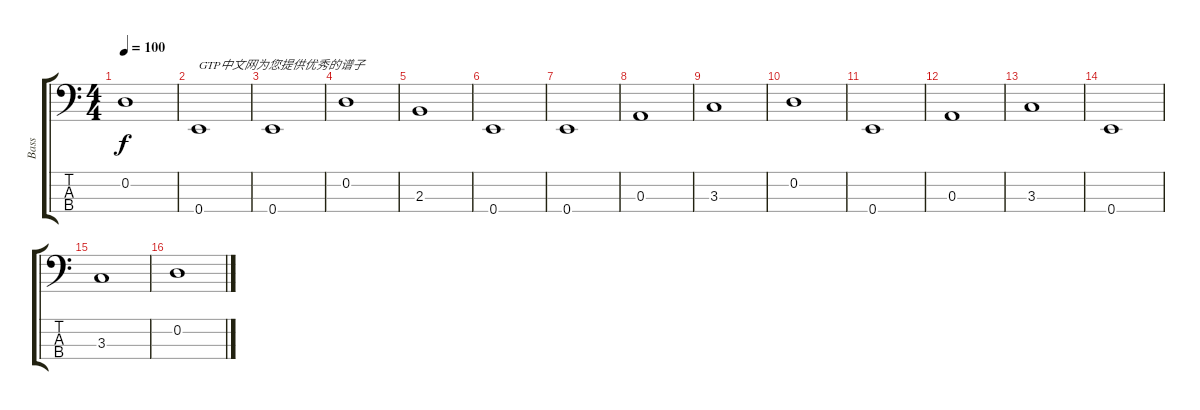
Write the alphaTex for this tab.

\track ("Bass" "Bass") {instrument acousticbass}
\staff {score tabs}
\tuning (G2 D2 A1 E1) {hide}
\ts (4 4)
\tempo 100
\clef f4
\ks c
0.2.1{dy f} |
0.4.1{txt "GTP中文网为您提供优秀的谱子"} |
0.4.1 |
0.2.1 |
2.3.1 |
0.4.1 |
0.4.1 |
0.3.1 |
3.3.1 |
0.2.1 |
0.4.1 |
0.3.1 |
3.3.1 |
0.4.1 |
3.3.1 |
0.2.1
